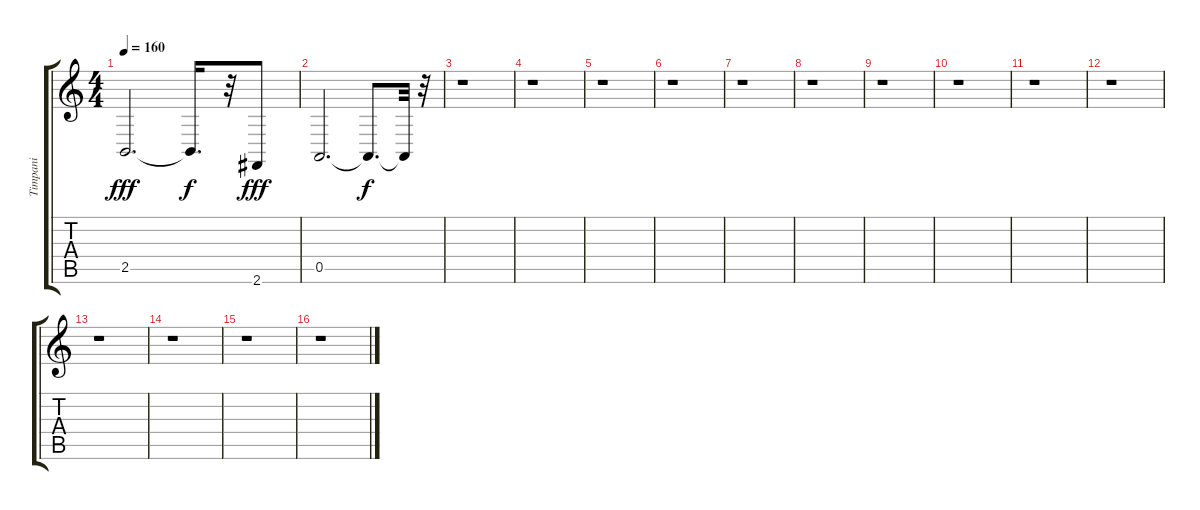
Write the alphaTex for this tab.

\track ("Timpani" "Timpani") {instrument timpani}
\staff {score tabs}
\tuning (E4 B3 G3 D3 A2 E2) {hide}
\ts (4 4)
\tempo 160
\clef g2
\ks c
2.5.2{d dy fff} 2.5{t}.16{d dy f} r.32 2.6.8{dy fff} |
0.5.2{d} 0.5{t}.8{d dy f} 0.5{t}.32 r.32 |
r.1 |
r.1 |
r.1 |
r.1 |
r.1 |
r.1 |
r.1 |
r.1 |
r.1 |
r.1 |
r.1 |
r.1 |
r.1 |
r.1
